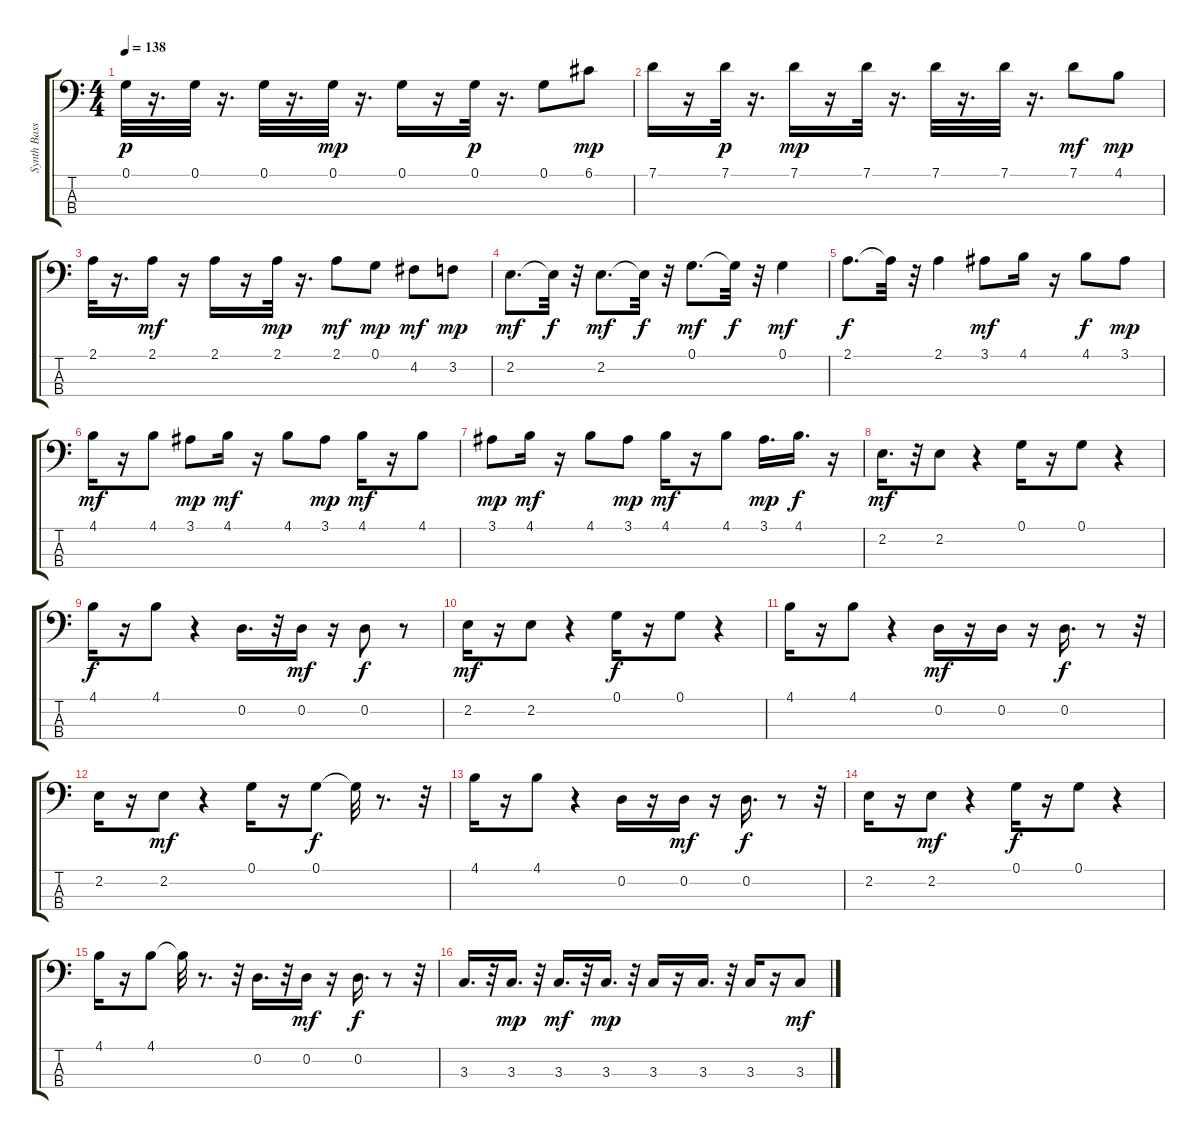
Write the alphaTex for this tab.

\track ("Synth Bass" "Synth Bass") {instrument synthbass1}
\staff {score tabs}
\tuning (G2 D2 A1 E1) {hide}
\ts (4 4)
\tempo 138
\clef f4
\ks c
0.1.32{dy p} r.16{d} 0.1.32 r.16{d} 0.1.32 r.16{d} 0.1.32{dy mp} r.16{d} 0.1.16 r.16 0.1.32{dy p} r.16{d} 0.1.8 6.1.8{dy mp} |
7.1.16 r.16 7.1.32{dy p} r.16{d} 7.1.16{dy mp} r.16 7.1.32 r.16{d} 7.1.32 r.16{d} 7.1.32 r.16{d} 7.1.8{dy mf} 4.1.8{dy mp} |
2.1.32 r.16{d} 2.1.16{dy mf} r.16 2.1.16 r.16 2.1.32{dy mp} r.16{d} 2.1.8{dy mf} 0.1.8{dy mp} 4.2.8{dy mf} 3.2.8{dy mp} |
2.2.8{d dy mf} 2.2{t}.32{dy f} r.32 2.2.8{d dy mf} 2.2{t}.32{dy f} r.32 0.1.8{d dy mf} 0.1{t}.32{dy f} r.32 0.1.4{dy mf} |
2.1.8{d dy f} 2.1{t}.32 r.32 2.1.4 3.1.8{dy mf} 4.1.16 r.16 4.1.8{dy f} 3.1.8{dy mp} |
4.1.16{dy mf} r.16 4.1.8 3.1.8{dy mp} 4.1.16{dy mf} r.16 4.1.8 3.1.8{dy mp} 4.1.16{dy mf} r.16 4.1.8 |
3.1.8{dy mp} 4.1.16{dy mf} r.16 4.1.8 3.1.8{dy mp} 4.1.16{dy mf} r.16 4.1.8 3.1.16{d dy mp} 4.1.16{d dy f} r.16 |
2.2.16{d dy mf} r.32 2.2.8 r.4 0.1.16 r.16 0.1.8 r.4 |
4.1.16{dy f} r.16 4.1.8 r.4 0.2.16{d} r.32 0.2.16{dy mf} r.16 0.2.8{dy f} r.8 |
2.2.16{dy mf} r.16 2.2.8 r.4 0.1.16{dy f} r.16 0.1.8 r.4 |
4.1.16 r.16 4.1.8 r.4 0.2.16{dy mf} r.16 0.2.16 r.16 0.2.16{d dy f} r.8 r.32 |
2.2.16 r.16 2.2.8{dy mf} r.4 0.1.16 r.16 0.1.8{dy f} 0.1{t}.32 r.8{d} r.32 |
4.1.16 r.16 4.1.8 r.4 0.2.16 r.16 0.2.16{dy mf} r.16 0.2.16{d dy f} r.8 r.32 |
2.2.16 r.16 2.2.8{dy mf} r.4 0.1.16{dy f} r.16 0.1.8 r.4 |
4.1.16 r.16 4.1.8 4.1{t}.32 r.8{d} r.32 0.2.16{d} r.32 0.2.16{dy mf} r.16 0.2.16{d dy f} r.8 r.32 |
3.3.16{d} r.32 3.3.16{d dy mp} r.32 3.3.16{d dy mf} r.32 3.3.16{d dy mp} r.32 3.3.16 r.16 3.3.16{d} r.32 3.3.16 r.16 3.3.8{dy mf}
